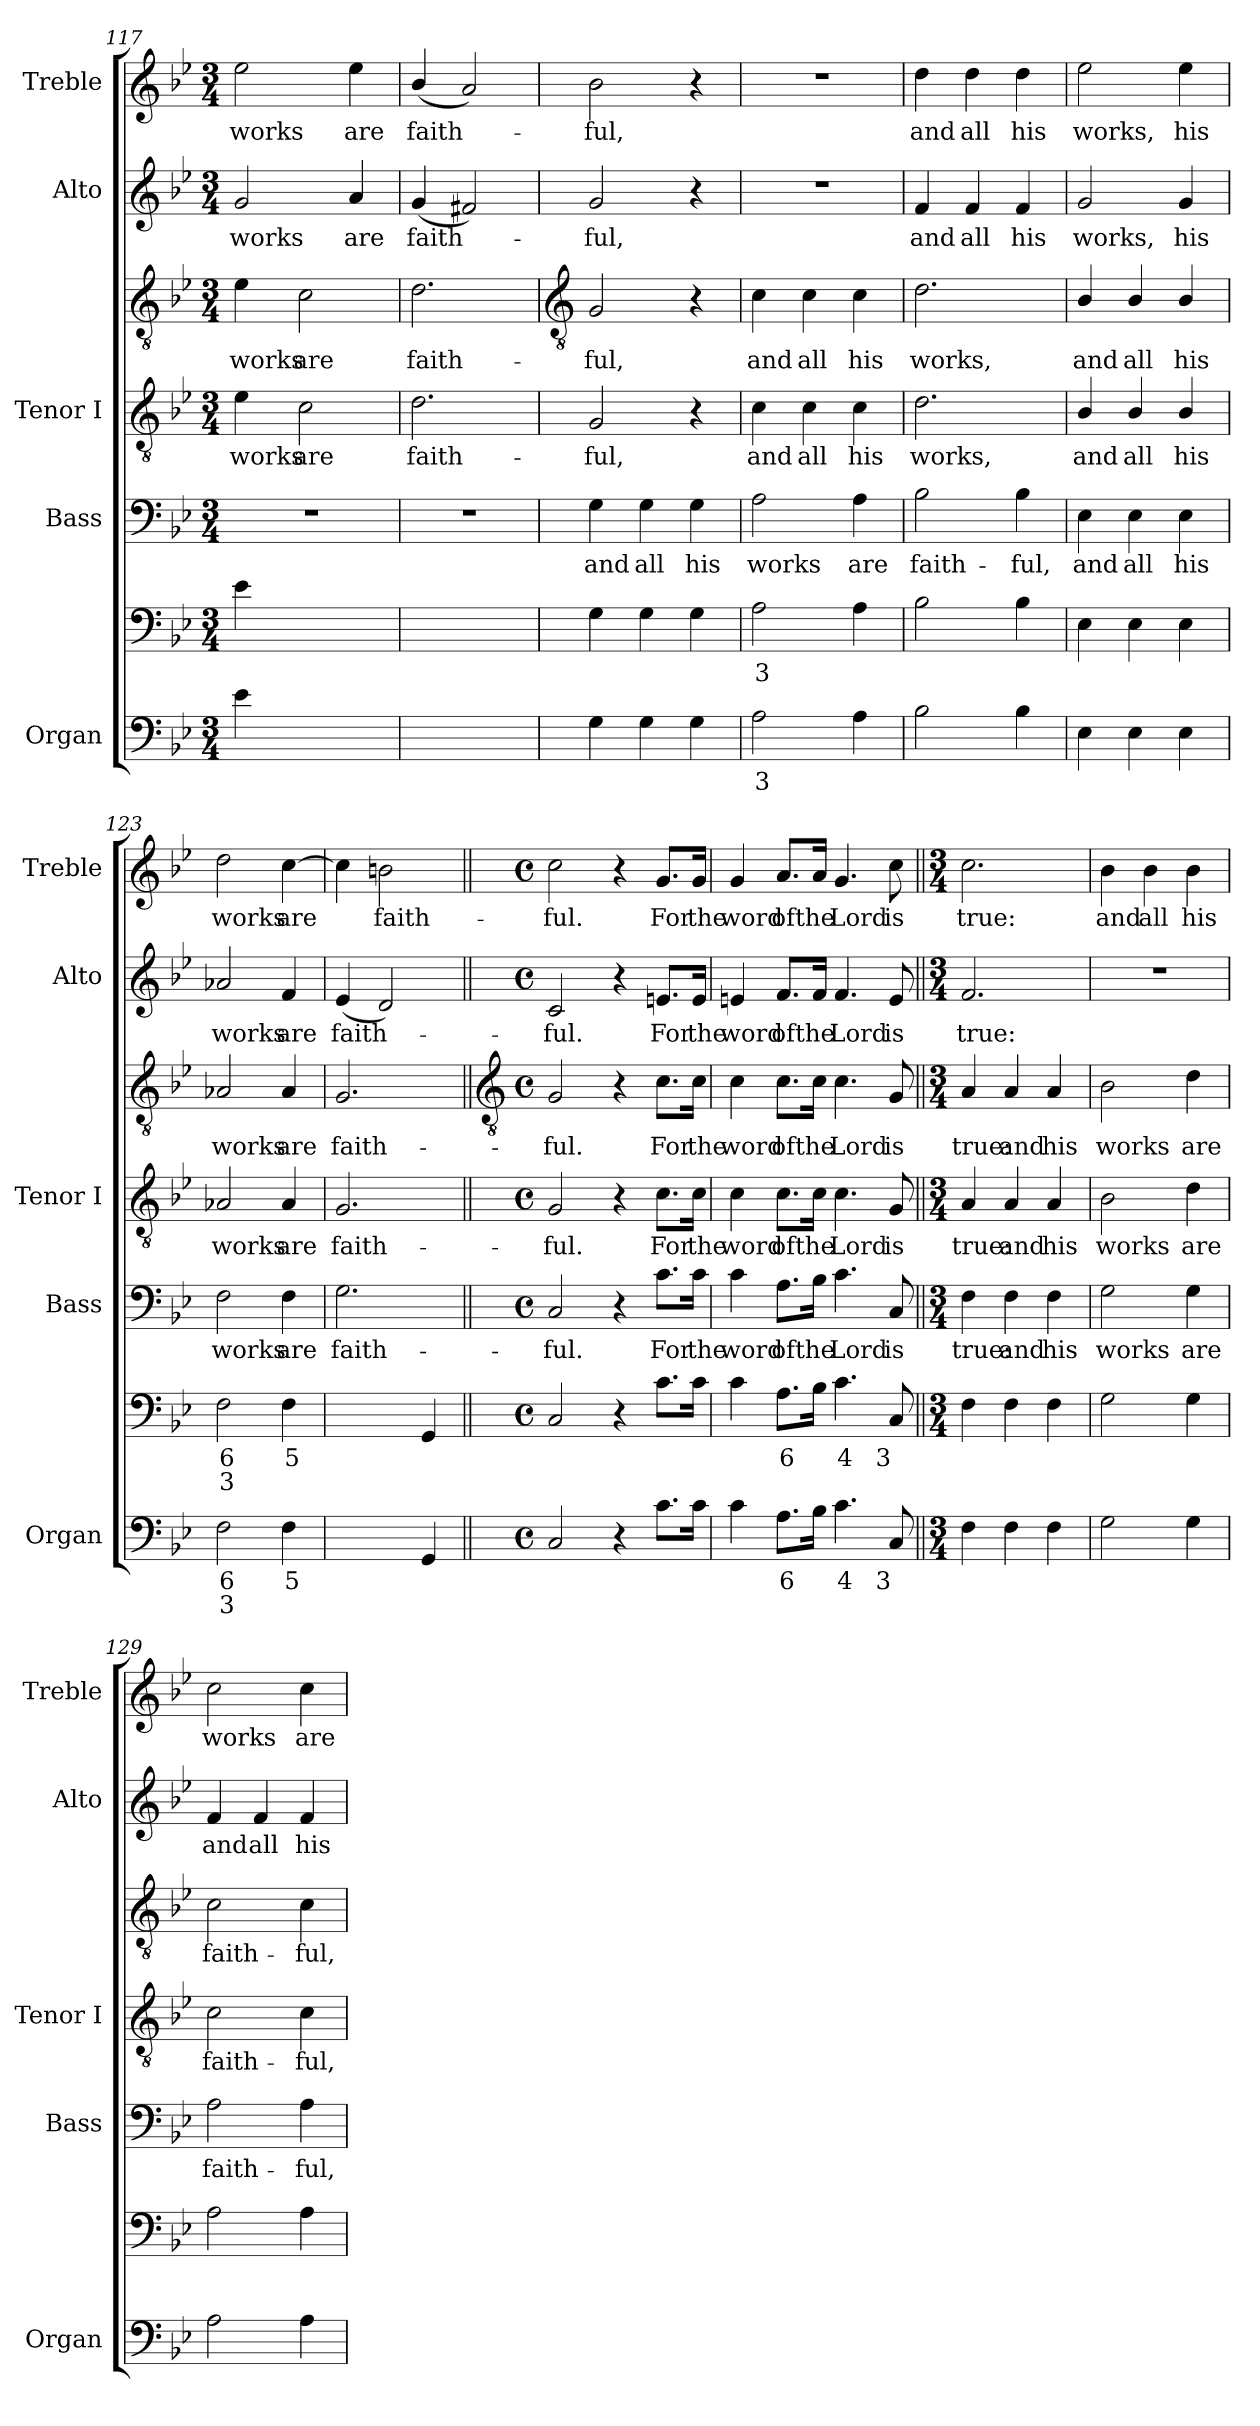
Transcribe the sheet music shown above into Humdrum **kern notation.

**kern	**text	**text	**kern	**text	**text	**kern	**text	**kern	**text	**kern	**text	**kern	**text	**kern	**text
*part5	*part5	*part5	*part5	*part5	*part5	*part4	*part4	*part3	*part3	*part3	*part3	*part2	*part2	*part1	*part1
*staff7	*staff7	*staff7	*staff6	*staff6	*staff6	*staff5	*staff5	*staff4	*staff4	*staff3	*staff3	*staff2	*staff2	*staff1	*staff1
*I"Organ	*	*	*	*	*	*I"Bass	*	*I"Tenor I	*	*	*	*I"Alto	*	*I"Treble	*
*I'Organ	*	*	*	*	*	*I'Bass	*	*I'Tenor I	*	*	*	*I'Alto	*	*I'Treble	*
*clefF4	*	*	*clefF4	*	*	*clefF4	*	*clefGv2	*	*clefGv2	*	*clefG2	*	*clefG2	*
*k[b-e-]	*	*	*k[b-e-]	*	*	*k[b-e-]	*	*k[b-e-]	*	*k[b-e-]	*	*k[b-e-]	*	*k[b-e-]	*
*B-:	*	*	*B-:	*	*	*B-:	*	*B-:	*	*B-:	*	*B-:	*	*B-:	*
*M3/4	*	*	*M3/4	*	*	*M3/4	*	*M3/4	*	*M3/4	*	*M3/4	*	*M3/4	*
=117	=117	=117	=117	=117	=117	=117	=117	=117	=117	=117	=117	=117	=117	=117	=117
!	!	!	!	!	!	!LO:N:vis=1	!	!	!LO:LY:b	!	!LO:LY:b	!	!LO:LY:b	!	!LO:LY:b
4e-	.	.	4e-	.	.	2.r	.	4e-	works	4e-	works	2g	works	2ee-	works
!	!LO:LY:b	!	!	!LO:LY:b	!	!	!	!	!LO:LY:b	!	!LO:LY:b	!	!	!	!
[4cyy	5	.	[4cyy	5	.	.	.	2c	are	2c	are	.	.	.	.
!	!LO:LY:b	!	!	!LO:LY:b	!	!	!	!	!	!	!	!	!LO:LY:b	!	!LO:LY:b
4cyy]	6	.	4cyy]	6	.	.	.	.	.	.	.	4a	are	4ee-	are
=118	=118	=118	=118	=118	=118	=118	=118	=118	=118	=118	=118	=118	=118	=118	=118
!	!LO:LY:b	!LO:LY:b	!	!LO:LY:b	!LO:LY:b	!LO:N:vis=1	!	!	!LO:LY:b	!	!LO:LY:b	!	!LO:LY:b	!	!LO:LY:b
[4dyy	6	4	[4dyy	6	4	2.r	.	2.d	faith-	2.d	faith-	(<4g	faith-	(<4b-/	faith-
!	!LO:LY:b	!LO:LY:b	!	!LO:LY:b	!LO:LY:b	!	!	!	!	!	!	!	!	!	!
2dyy]	5	3	2dyy]	5	3	.	.	.	.	.	.	2f#X)	.	2a)	.
!!LO:LB:g=z
=119	=119	=119	=119	=119	=119	=119	=119	=119	=119	=119	=119	=119	=119	=119	=119
*	*	*	*	*	*	*	*	*	*	*clefGv2	*	*	*	*	*
!	!	!	!	!	!	!	!LO:LY:b	!	!LO:LY:b	!	!LO:LY:b	!	!LO:LY:b	!	!LO:LY:b
4G	.	.	4G	.	.	4G	and	2G	-ful,	2G	-ful,	2g	ful,	2b-	ful,
!	!	!	!	!	!	!	!LO:LY:b	!	!	!	!	!	!	!	!
4G	.	.	4G	.	.	4G	all	.	.	.	.	.	.	.	.
!	!	!	!	!	!	!	!LO:LY:b	!	!	!	!	!	!	!	!
4G	.	.	4G	.	.	4G	his	4r	.	4r	.	4r	.	4r	.
=120	=120	=120	=120	=120	=120	=120	=120	=120	=120	=120	=120	=120	=120	=120	=120
!	!LO:LY:b	!	!	!LO:LY:b	!	!	!LO:LY:b	!	!LO:LY:b	!	!LO:LY:b	!LO:N:vis=1	!	!LO:N:vis=1	!
2A	3	.	2A	3	.	2A	works	4c	and	4c	and	2.r	.	2.r	.
!	!	!	!	!	!	!	!	!	!LO:LY:b	!	!LO:LY:b	!	!	!	!
.	.	.	.	.	.	.	.	4c	all	4c	all	.	.	.	.
!	!	!	!	!	!	!	!LO:LY:b	!	!LO:LY:b	!	!LO:LY:b	!	!	!	!
4A	.	.	4A	.	.	4A	are	4c	his	4c	his	.	.	.	.
=121	=121	=121	=121	=121	=121	=121	=121	=121	=121	=121	=121	=121	=121	=121	=121
!	!	!	!	!	!	!	!LO:LY:b	!	!LO:LY:b	!	!LO:LY:b	!	!LO:LY:b	!	!LO:LY:b
2B-	.	.	2B-	.	.	2B-	faith-	2.d	works,	2.d	works,	4f	and	4dd	and
!	!	!	!	!	!	!	!	!	!	!	!	!	!LO:LY:b	!	!LO:LY:b
.	.	.	.	.	.	.	.	.	.	.	.	4f	all	4dd	all
!	!	!	!	!	!	!	!LO:LY:b	!	!	!	!	!	!LO:LY:b	!	!LO:LY:b
4B-	.	.	4B-	.	.	4B-	-ful,	.	.	.	.	4f	his	4dd	his
=122	=122	=122	=122	=122	=122	=122	=122	=122	=122	=122	=122	=122	=122	=122	=122
!	!	!	!	!	!	!	!LO:LY:b	!	!LO:LY:b	!	!LO:LY:b	!	!LO:LY:b	!	!LO:LY:b
4E-	.	.	4E-	.	.	4E-	and	4B-/	and	4B-/	and	2g	works,	2ee-	works,
!	!	!	!	!	!	!	!LO:LY:b	!	!LO:LY:b	!	!LO:LY:b	!	!	!	!
4E-	.	.	4E-	.	.	4E-	all	4B-/	all	4B-/	all	.	.	.	.
!	!	!	!	!	!	!	!LO:LY:b	!	!LO:LY:b	!	!LO:LY:b	!	!LO:LY:b	!	!LO:LY:b
4E-	.	.	4E-	.	.	4E-	his	4B-/	his	4B-/	his	4g	his	4ee-	his
=123	=123	=123	=123	=123	=123	=123	=123	=123	=123	=123	=123	=123	=123	=123	=123
!	!LO:LY:b	!LO:LY:b	!	!LO:LY:b	!LO:LY:b	!	!LO:LY:b	!	!LO:LY:b	!	!LO:LY:b	!	!LO:LY:b	!	!LO:LY:b
2F	6	3	2F	6	3	2F	works	2A-X	works	2A-X	works	2a-X	works	2dd	works
!	!LO:LY:b	!	!	!LO:LY:b	!	!	!LO:LY:b	!	!LO:LY:b	!	!LO:LY:b	!	!LO:LY:b	!	!LO:LY:b
4F	5	.	4F	5	.	4F	are	4A-	are	4A-	are	4f	are	[4cc	are
=124	=124	=124	=124	=124	=124	=124	=124	=124	=124	=124	=124	=124	=124	=124	=124
!	!LO:LY:b	!LO:LY:b	!	!LO:LY:b	!LO:LY:b	!	!LO:LY:b	!	!LO:LY:b	!	!LO:LY:b	!	!LO:LY:b	!	!
[4Gyy	6	4	[4Gyy	6	4	2.G	faith-	2.G	faith-	2.G	faith-	(<4e-	faith-	4cc]	.
!	!LO:LY:b	!LO:LY:b	!	!LO:LY:b	!LO:LY:b	!	!	!	!	!	!	!	!	!	!LO:LY:b
4Gyy]	5	3	4Gyy]	5	3	.	.	.	.	.	.	2d)	.	2bn	faith-
4GG	.	.	4GG	.	.	.	.	.	.	.	.	.	.	.	.
!!LO:LB:g=z
=125||	=125||	=125||	=125||	=125||	=125||	=125||	=125||	=125||	=125||	=125||	=125||	=125||	=125||	=125||	=125||
*	*	*	*	*	*	*	*	*	*	*clefGv2	*	*	*	*	*
*M4/4	*	*	*M4/4	*	*	*M4/4	*	*M4/4	*	*M4/4	*	*M4/4	*	*M4/4	*
*met(c)	*	*	*met(c)	*	*	*met(c)	*	*met(c)	*	*met(c)	*	*met(c)	*	*met(c)	*
!	!	!	!	!	!	!	!LO:LY:b	!	!LO:LY:b	!	!LO:LY:b	!	!LO:LY:b	!	!LO:LY:b
2C	.	.	2C	.	.	2C	-ful.	2G	-ful.	2G	-ful.	2c	ful.	2cc	-ful.
4r	.	.	4r	.	.	4r	.	4r	.	4r	.	4r	.	4r	.
!	!	!	!	!	!	!	!LO:LY:b	!	!LO:LY:b	!	!LO:LY:b	!	!LO:LY:b	!	!LO:LY:b
8.cL	.	.	8.cL	.	.	8.c\L	For	8.c\L	For	8.c\L	For	8.en/L	For	8.g/L	For
!	!	!	!	!	!	!	!LO:LY:b	!	!LO:LY:b	!	!LO:LY:b	!	!LO:LY:b	!	!LO:LY:b
16cJ	.	.	16cJ	.	.	16c\Jk	the	16c\Jk	the	16c\Jk	the	16e/Jk	the	16g/Jk	the
=126	=126	=126	=126	=126	=126	=126	=126	=126	=126	=126	=126	=126	=126	=126	=126
!	!	!	!	!	!	!	!LO:LY:b	!	!LO:LY:b	!	!LO:LY:b	!	!LO:LY:b	!	!LO:LY:b
4c	.	.	4c	.	.	4c	word	4c	word	4c	word	4en	word	4g	word
!	!LO:LY:b	!	!	!LO:LY:b	!	!	!LO:LY:b	!	!LO:LY:b	!	!LO:LY:b	!	!LO:LY:b	!	!LO:LY:b
8.AL	6	.	8.AL	6	.	8.A\L	of	8.c\L	of	8.c\L	of	8.f/L	of	8.a/L	of
!	!	!	!	!	!	!	!LO:LY:b	!	!LO:LY:b	!	!LO:LY:b	!	!LO:LY:b	!	!LO:LY:b
16B-J	.	.	16B-J	.	.	16B-\Jk	the	16c\Jk	the	16c\Jk	the	16f/Jk	the	16a/Jk	the
!	!LO:LY:b	!	!	!LO:LY:b	!	!	!LO:LY:b	!	!LO:LY:b	!	!LO:LY:b	!	!LO:LY:b	!	!LO:LY:b
4.c	4	.	4.c	4	.	4.c	Lord	4.c	Lord	4.c	Lord	4.f	Lord	4.g	Lord
!	!LO:LY:b	!	!	!LO:LY:b	!	!	!LO:LY:b	!	!LO:LY:b	!	!LO:LY:b	!	!LO:LY:b	!	!LO:LY:b
8CL	3	.	8CL	3	.	8C	is	8G	is	8G	is	8e	is	8cc	is
=127||	=127||	=127||	=127||	=127||	=127||	=127||	=127||	=127||	=127||	=127||	=127||	=127||	=127||	=127||	=127||
*M3/4	*	*	*M3/4	*	*	*M3/4	*	*M3/4	*	*M3/4	*	*M3/4	*	*M3/4	*
!	!	!	!	!	!	!	!LO:LY:b	!	!LO:LY:b	!	!LO:LY:b	!	!LO:LY:b	!	!LO:LY:b
4F	.	.	4F	.	.	4F	true:	4A	true:	4A	true:	2.f	true:	2.cc	true:
!	!	!	!	!	!	!	!LO:LY:b	!	!LO:LY:b	!	!LO:LY:b	!	!	!	!
4F	.	.	4F	.	.	4F	and	4A	and	4A	and	.	.	.	.
!	!	!	!	!	!	!	!LO:LY:b	!	!LO:LY:b	!	!LO:LY:b	!	!	!	!
4F	.	.	4F	.	.	4F	his	4A	his	4A	his	.	.	.	.
=128	=128	=128	=128	=128	=128	=128	=128	=128	=128	=128	=128	=128	=128	=128	=128
!	!	!	!	!	!	!	!LO:LY:b	!	!LO:LY:b	!	!LO:LY:b	!LO:N:vis=1	!	!	!LO:LY:b
2G	.	.	2G	.	.	2G	works	2B-	works	2B-	works	2.r	.	4b-	and
!	!	!	!	!	!	!	!	!	!	!	!	!	!	!	!LO:LY:b
.	.	.	.	.	.	.	.	.	.	.	.	.	.	4b-	all
!	!	!	!	!	!	!	!LO:LY:b	!	!LO:LY:b	!	!LO:LY:b	!	!	!	!LO:LY:b
4G	.	.	4G	.	.	4G	are	4d	are	4d	are	.	.	4b-	his
=129	=129	=129	=129	=129	=129	=129	=129	=129	=129	=129	=129	=129	=129	=129	=129
!	!	!	!	!	!	!	!LO:LY:b	!	!LO:LY:b	!	!LO:LY:b	!	!LO:LY:b	!	!LO:LY:b
2A	.	.	2A	.	.	2A	faith-	2c	faith-	2c	faith-	4f	and	2cc	works
!	!	!	!	!	!	!	!	!	!	!	!	!	!LO:LY:b	!	!
.	.	.	.	.	.	.	.	.	.	.	.	4f	all	.	.
!	!	!	!	!	!	!	!LO:LY:b	!	!LO:LY:b	!	!LO:LY:b	!	!LO:LY:b	!	!LO:LY:b
4A	.	.	4A	.	.	4A	-ful,	4c	-ful,	4c	-ful,	4f	his	4cc	are
=	=	=	=	=	=	=	=	=	=	=	=	=	=	=	=
*-	*-	*-	*-	*-	*-	*-	*-	*-	*-	*-	*-	*-	*-	*-	*-
